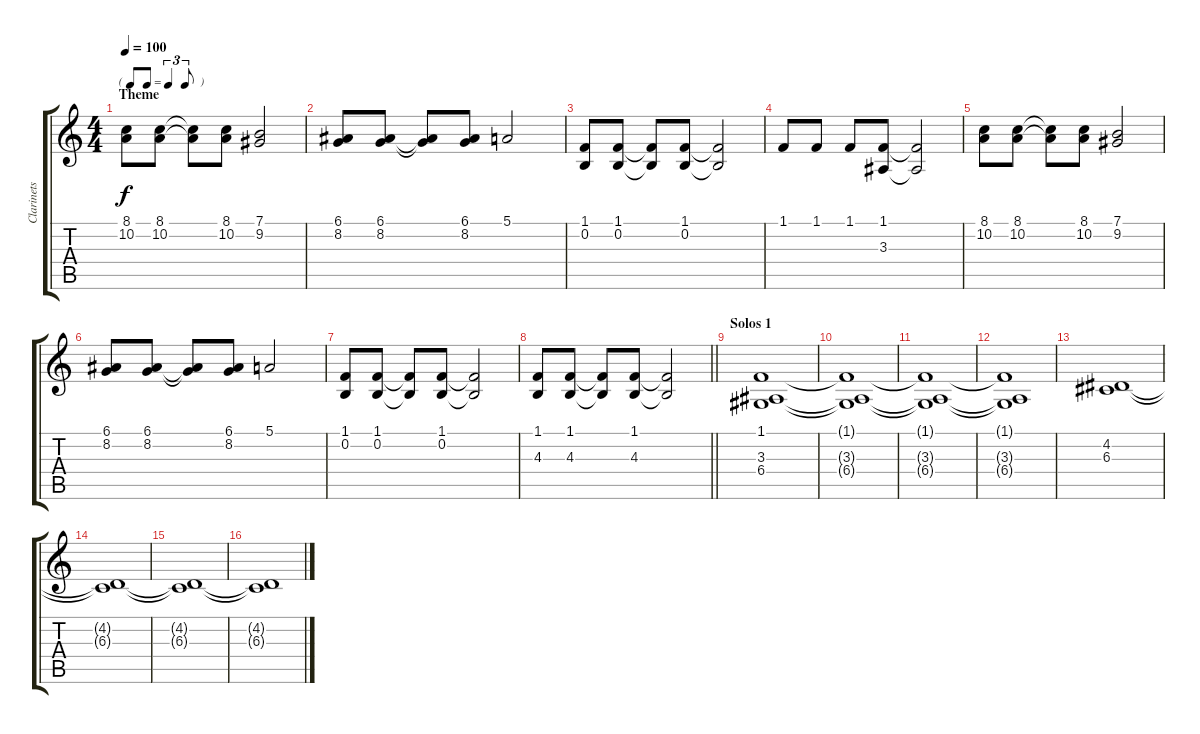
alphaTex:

\track ("Clarinets" "Clarinets") {instrument clarinet}
\staff {score tabs}
\tuning (E4 B3 G3 D3 A2 E2) {hide}
\ts (4 4)
\tf triplet8th
\section ("" "Theme")
\tempo 100
\clef g2
\ks c
(8.1 10.2).8{dy f volume 11} (8.1 10.2).8 (8.1{t} 10.2{t}).8 (8.1 10.2).8 (7.1 9.2).2 |
(6.1 8.2).8 (6.1 8.2).8 (6.1{t} 8.2{t}).8 (6.1 8.2).8 5.1.2 |
(1.1 0.2).8 (1.1 0.2).8 (1.1{t} 0.2{t}).8 (1.1 0.2).8 (1.1{t} 0.2{t}).2 |
1.1.8 1.1.8 1.1.8 (1.1 3.3).8 (1.1{t} 3.3{t}).2 |
(8.1 10.2).8 (8.1 10.2).8 (8.1{t} 10.2{t}).8 (8.1 10.2).8 (7.1 9.2).2 |
(6.1 8.2).8 (6.1 8.2).8 (6.1{t} 8.2{t}).8 (6.1 8.2).8 5.1.2 |
(1.1 0.2).8 (1.1 0.2).8 (1.1{t} 0.2{t}).8 (1.1 0.2).8 (1.1{t} 0.2{t}).2 |
\barLineRight lightlight
(1.1 4.3).8 (1.1 4.3).8 (1.1{t} 4.3{t}).8 (1.1 4.3).8 (1.1{t} 4.3{t}).2 |
\section ("" "Solos 1")
(1.1 3.3 6.4).1 |
(1.1{t} 3.3{t} 6.4{t}).1 |
(1.1{t} 3.3{t} 6.4{t}).1 |
(1.1{t} 3.3{t} 6.4{t}).1 |
(4.2 6.3).1 |
(4.2{t} 6.3{t}).1 |
(4.2{t} 6.3{t}).1 |
(4.2{t} 6.3{t}).1
